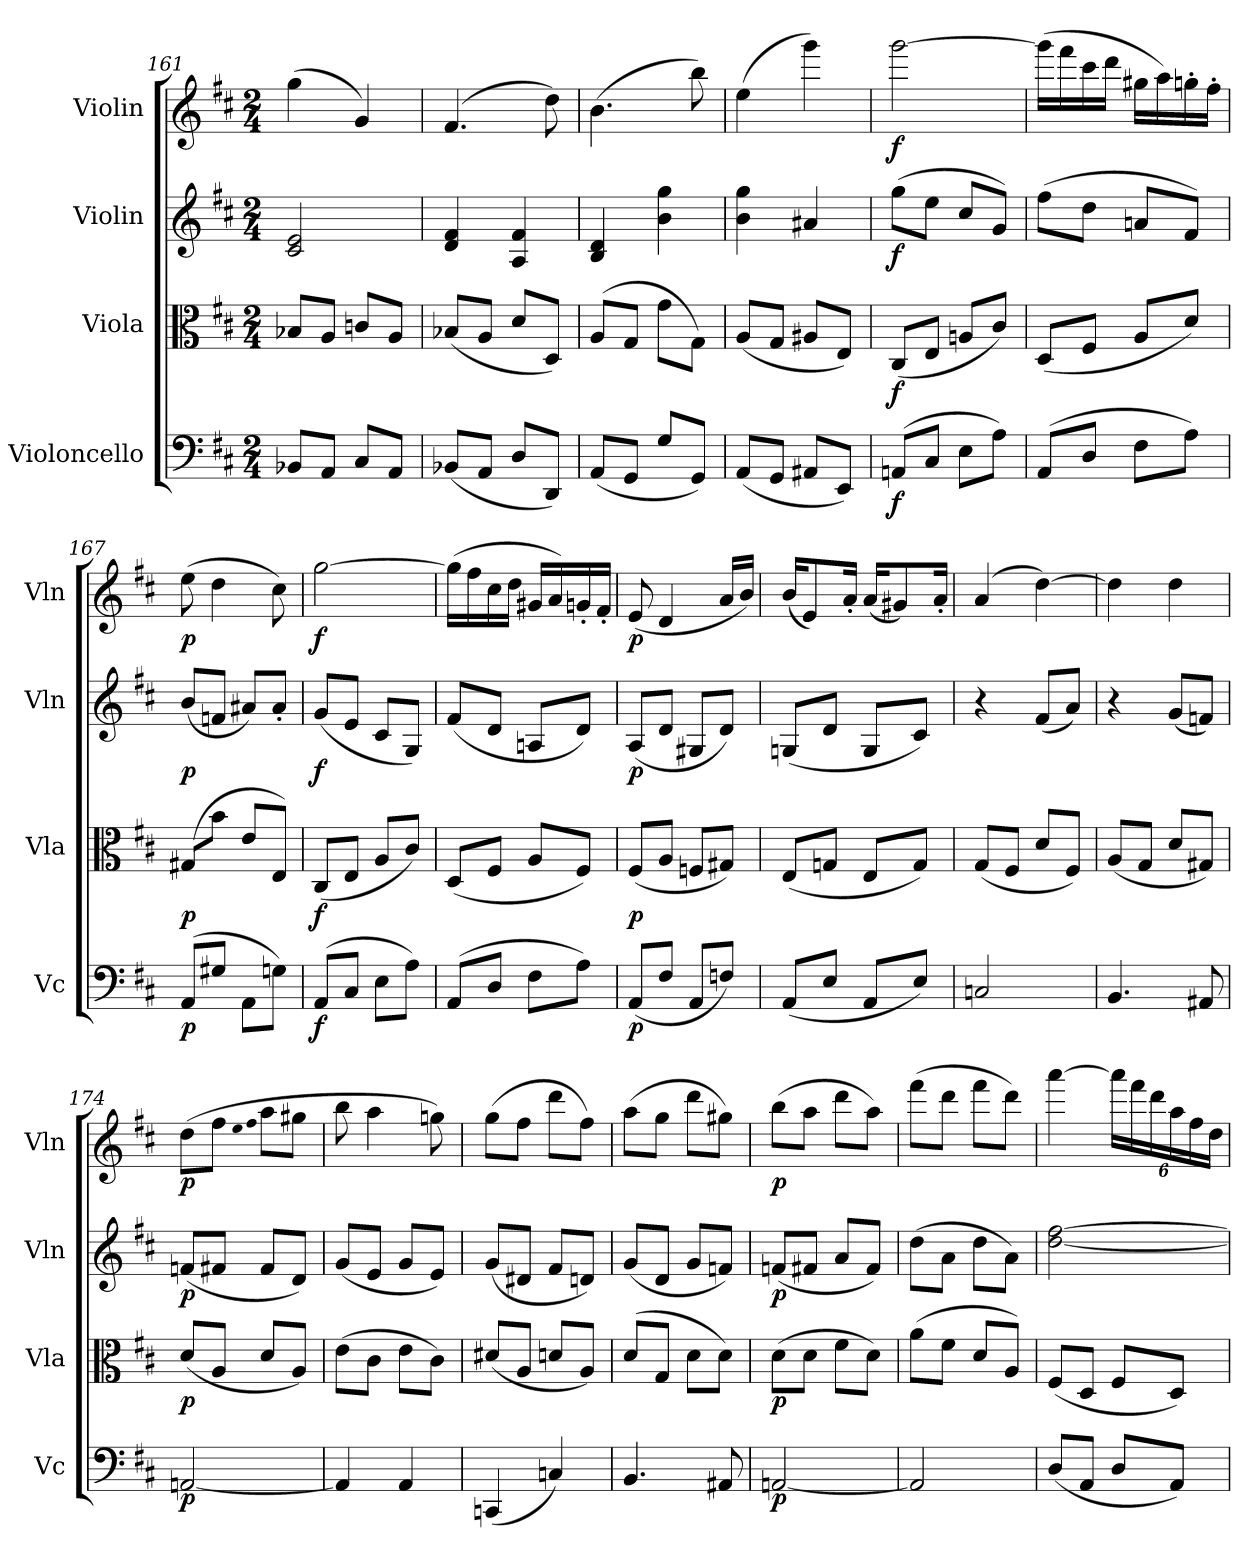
**kern	**dynam	**kern	**dynam	**kern	**dynam	**kern	**dynam
*part4	*part4	*part3	*part3	*part2	*part2	*part1	*part1
*staff4	*staff4	*staff3	*staff3	*staff2	*staff2	*staff1	*staff1
*I"Violoncello	*	*I"Viola	*	*I"Violin	*	*I"Violin	*
*I'Vc	*	*I'Vla	*	*I'Vln	*	*I'Vln	*
*clefF4	*	*clefC3	*	*clefG2	*	*clefG2	*
*k[f#c#]	*	*k[f#c#]	*	*k[f#c#]	*	*k[f#c#]	*
*D:	*	*D:	*	*D:	*	*D:	*
*M2/4	*	*M2/4	*	*M2/4	*	*M2/4	*
=161	=161	=161	=161	=161	=161	=161	=161
8BB-X/L	.	8B-X/L	.	2c#/ 2e/	.	(4gg\	.
8AA/J	.	8A/J	.	.	.	.	.
8C#/L	.	8cn/L	.	.	.	4g/)	.
8AA/J	.	8A/J	.	.	.	.	.
=162	=162	=162	=162	=162	=162	=162	=162
(8BB-X/L	.	(8B-X/L	.	4d/ 4f#/	.	(4.f#/	.
8AA/J	.	8A/J	.	.	.	.	.
8D/L	.	8d/L	.	4A/ 4f#/	.	.	.
8DD/J)	.	8D/J)	.	.	.	8dd\)	.
=163	=163	=163	=163	=163	=163	=163	=163
(8AA/L	.	(8A/L	.	4B/ 4d/	.	(4.b\	.
8GG/J	.	8G/J	.	.	.	.	.
8G/L	.	8g\L	.	4b\ 4gg\	.	.	.
8GG/J)	.	8G\J)	.	.	.	8bb\)	.
=164	=164	=164	=164	=164	=164	=164	=164
(8AA/L	.	(8A/L	.	4b\ 4gg\	.	(4ee\	.
8GG/J	.	8G/J	.	.	.	.	.
8AA#X/L	.	8A#X/L	.	4a#X/	.	4ggg\)	.
8EE/J)	.	8E/J)	.	.	.	.	.
=165	=165	=165	=165	=165	=165	=165	=165
(8AAn/L	f	(8C#/L	f	(8gg\L	f	[2ggg\	f
8C#/J	.	8E/J	.	8ee\J	.	.	.
8E\L	.	8An/L	.	8cc#/L	.	.	.
8A\J)	.	8c#/J)	.	8g/J)	.	.	.
=166	=166	=166	=166	=166	=166	=166	=166
(8AA/L	.	(8D/L	.	(8ff#\L	.	(16ggg\LL]	.
.	.	.	.	.	.	16fff#\	.
8D/J	.	8F#/J	.	8dd\J	.	16ccc#\	.
.	.	.	.	.	.	16ddd\JJ	.
8F#\L	.	8A/L	.	8an/L	.	16gg#X\LL	.
.	.	.	.	.	.	16aa\)	.
8A\J)	.	8d/J)	.	8f#/J)	.	16ggn'\	.
.	.	.	.	.	.	16ff#'\JJ	.
=167	=167	=167	=167	=167	=167	=167	=167
(8AA/L	p	(8G#X/L	p	(8b/L	p	(8ee\	p
8G#X\J	.	8b\J	.	8fn/J	.	4dd\	.
8AA\L	.	8e/L	.	8a#X/L)	.	.	.
8Gn\J)	.	8E/J)	.	8a#'/J	.	8cc#\)	.
=168	=168	=168	=168	=168	=168	=168	=168
(8AA/L	f	(8C#/L	f	(8g/L	f	[2gg\	f
8C#/J	.	8E/J	.	8e/J	.	.	.
8E\L	.	8A/L	.	8c#/L	.	.	.
8A\J)	.	8c#/J)	.	8G/J)	.	.	.
=169	=169	=169	=169	=169	=169	=169	=169
(8AA/L	.	(8D/L	.	(8f#/L	.	(16gg\LL]	.
.	.	.	.	.	.	16ff#\	.
8D/J	.	8F#/J	.	8d/J	.	16cc#\	.
.	.	.	.	.	.	16dd\JJ	.
8F#\L	.	8A/L	.	8An/L	.	16g#X/LL	.
.	.	.	.	.	.	16a/)	.
8A\J)	.	8F#/J)	.	8d/J)	.	16gn'/	.
.	.	.	.	.	.	16f#'/JJ	.
=170	=170	=170	=170	=170	=170	=170	=170
(8AA/L	p	(8F#/L	p	(8A/L	p	(8e/	p
8F#/J	.	8A/J	.	8d/J	.	4d/	.
8AA/L	.	8Fn/L	.	8G#X/L	.	.	.
8Fn/J)	.	8G#X/J)	.	8d/J)	.	16a/LL	.
.	.	.	.	.	.	16b/JJ)	.
=171	=171	=171	=171	=171	=171	=171	=171
(8AA/L	.	(8E/L	.	(8Gn/L	.	(16b/KL	.
.	.	.	.	.	.	8e/)	.
8E/J	.	8Gn/J	.	8d/J	.	.	.
.	.	.	.	.	.	16a'/Jk	.
8AA/L	.	8E/L	.	8G/L	.	(16a/KL	.
.	.	.	.	.	.	8g#X/)	.
8E/J)	.	8G/J)	.	8c#/J)	.	.	.
.	.	.	.	.	.	16a'/Jk	.
=172	=172	=172	=172	=172	=172	=172	=172
2Cn/	.	(8G/L	.	4r	.	(4a/	.
.	.	8F#/J	.	.	.	.	.
.	.	8d/L	.	(8f#/L	.	[4dd\)	.
.	.	8F#/J)	.	8a/J)	.	.	.
=173	=173	=173	=173	=173	=173	=173	=173
4.BB/	.	(8A/L	.	4r	.	4dd\]	.
.	.	8G/J	.	.	.	.	.
.	.	8d/L	.	(8g/L	.	4dd\	.
8AA#X/	.	8G#X/J)	.	8fn/J)	.	.	.
=174	=174	=174	=174	=174	=174	=174	=174
[2AAn/	p	(8d/L	p	(8fn/L	p	(8dd\L	p
.	.	8A/J	.	8f#X/J	.	8ff#\J	.
.	.	.	.	.	.	qee	.
.	.	.	.	.	.	qff#	.
.	.	8d/L	.	8f#/L	.	8aa\L	.
.	.	8A/J)	.	8d/J)	.	8gg#X\J	.
=175	=175	=175	=175	=175	=175	=175	=175
4AA/]	.	(8e\L	.	(8g/L	.	8bb\	.
.	.	8c#\J	.	8e/J	.	4aa\	.
4AA/	.	8e\L	.	8g/L	.	.	.
.	.	8c#\J)	.	8e/J)	.	8ggn\)	.
=176	=176	=176	=176	=176	=176	=176	=176
(4CCn/	.	(8d#X/L	.	(8g/L	.	(8gg\L	.
.	.	8A/J	.	8d#X/J	.	8ff#\J	.
4Cn/)	.	8dn/L	.	8f#/L	.	8ddd\L	.
.	.	8A/J)	.	8dn/J)	.	8ff#\J)	.
=177	=177	=177	=177	=177	=177	=177	=177
4.BB/	.	(8d/L	.	(8g/L	.	(8aa\L	.
.	.	8G/J	.	8d/J	.	8gg\J	.
.	.	8d\L	.	8g/L	.	8ddd\L	.
8AA#X/	.	8d\J)	.	8fn/J)	.	8gg#X\J)	.
=178	=178	=178	=178	=178	=178	=178	=178
[2AAn/	p	(8d\L	p	(8fn/L	p	(8bb\L	p
.	.	8d\J	.	8f#X/J	.	8aa\J	.
.	.	8f#\L	.	8a/L	.	8ddd\L	.
.	.	8d\J)	.	8f#/J)	.	8aa\J)	.
=179	=179	=179	=179	=179	=179	=179	=179
2AA/]	.	(8a\L	.	(8dd\L	.	(8fff#\L	.
.	.	8f#\J	.	8a\J	.	8ddd\J	.
.	.	8d/L	.	8dd\L	.	8fff#\L	.
.	.	8A/J)	.	8a\J)	.	8ddd\J)	.
=180	=180	=180	=180	=180	=180	=180	=180
(8D/L	.	(8F#/L	.	[2dd\ [2ff#\	.	[4aaa\	.
8AA/J	.	8D/J	.	.	.	.	.
8D/L	.	8F#/L	.	.	.	24aaa\LL]	.
.	.	.	.	.	.	24fff#\	.
.	.	.	.	.	.	24ddd\	.
8AA/J)	.	8D/J)	.	.	.	24aa\	.
.	.	.	.	.	.	24ff#\	.
.	.	.	.	.	.	24dd\JJ	.
=	=	=	=	=	=	=	=
*-	*-	*-	*-	*-	*-	*-	*-
